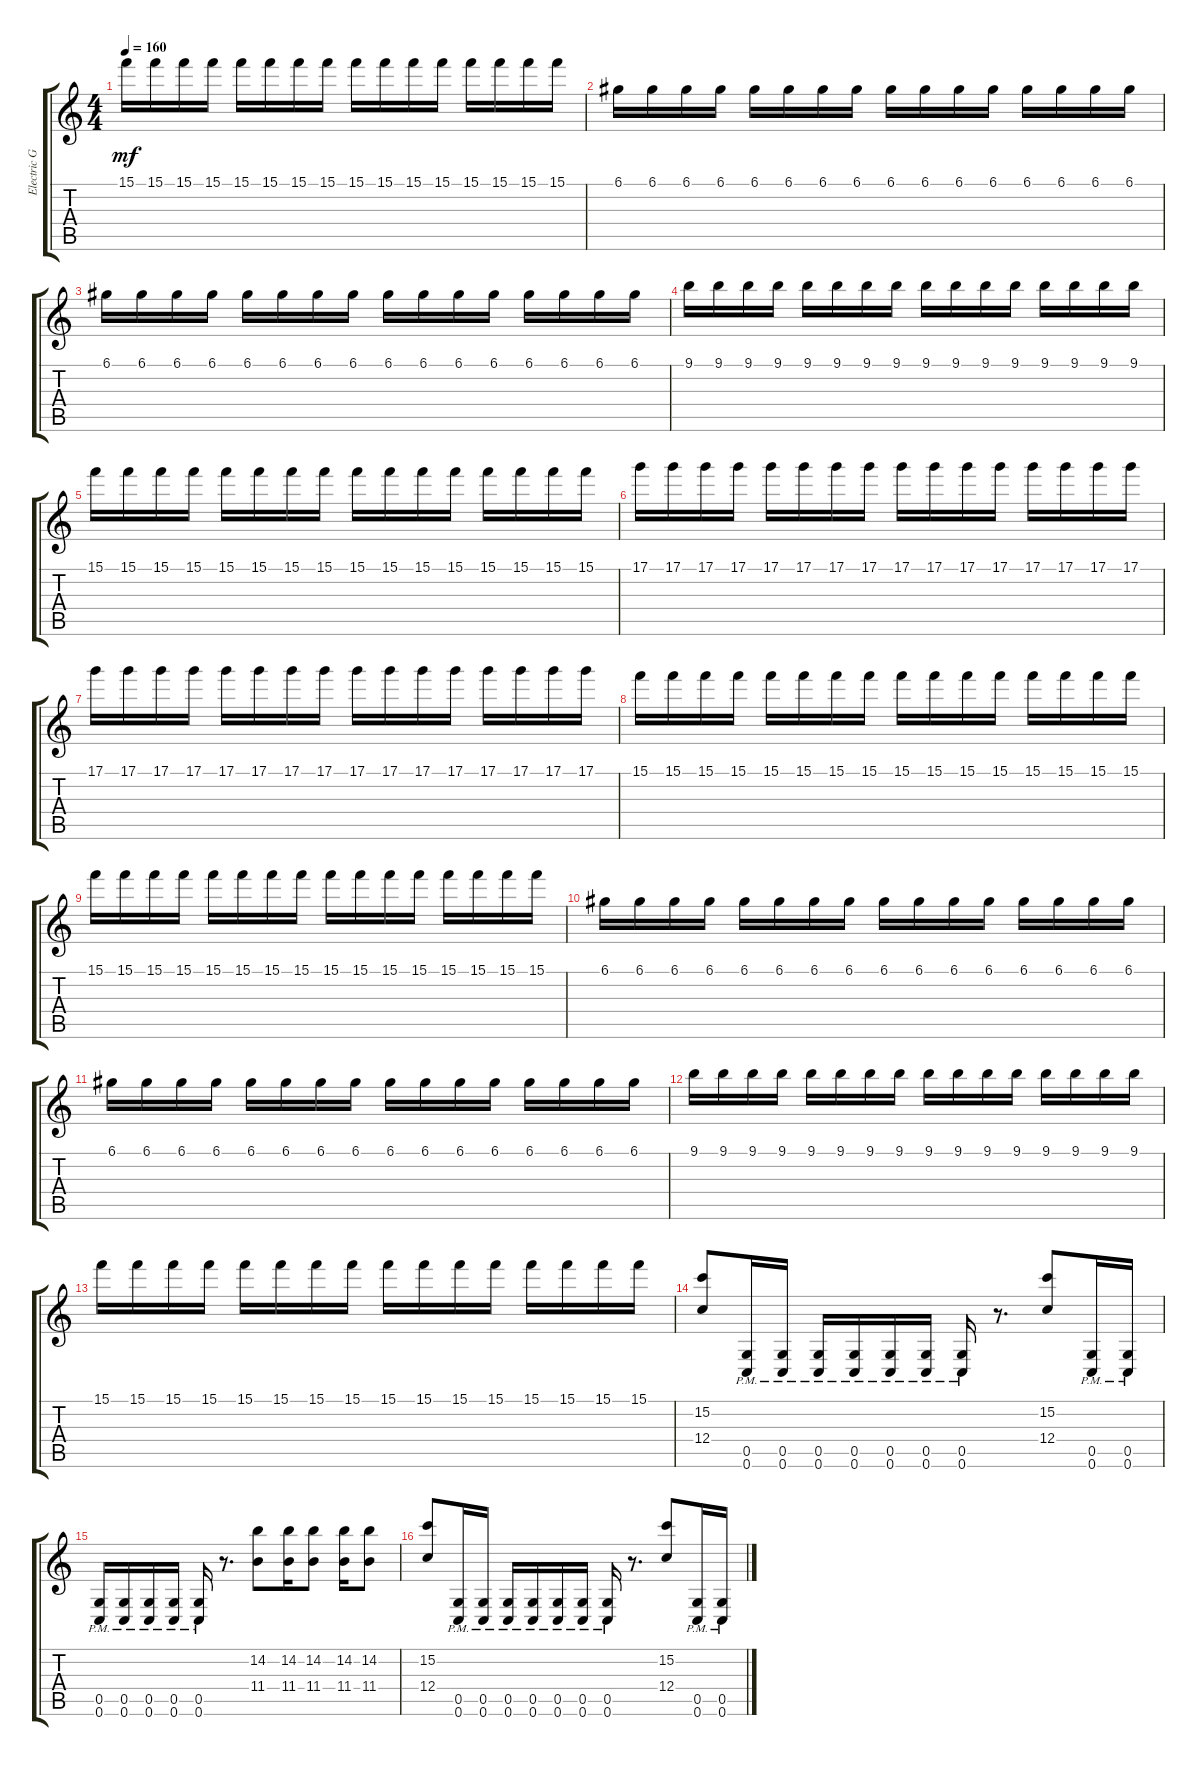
\track ("Electric Guitar" "Electric G") {instrument distortionguitar}
\staff {score tabs}
\tuning (D4 A3 F3 C3 G2 C2) {hide}
\ts (4 4)
\tempo 160
\clef g2
\ks c
15.1.16{dy mf} 15.1.16 15.1.16 15.1.16 15.1.16 15.1.16 15.1.16 15.1.16 15.1.16 15.1.16 15.1.16 15.1.16 15.1.16 15.1.16 15.1.16 15.1.16 |
6.1.16 6.1.16 6.1.16 6.1.16 6.1.16 6.1.16 6.1.16 6.1.16 6.1.16 6.1.16 6.1.16 6.1.16 6.1.16 6.1.16 6.1.16 6.1.16 |
6.1.16 6.1.16 6.1.16 6.1.16 6.1.16 6.1.16 6.1.16 6.1.16 6.1.16 6.1.16 6.1.16 6.1.16 6.1.16 6.1.16 6.1.16 6.1.16 |
9.1.16 9.1.16 9.1.16 9.1.16 9.1.16 9.1.16 9.1.16 9.1.16 9.1.16 9.1.16 9.1.16 9.1.16 9.1.16 9.1.16 9.1.16 9.1.16 |
15.1.16 15.1.16 15.1.16 15.1.16 15.1.16 15.1.16 15.1.16 15.1.16 15.1.16 15.1.16 15.1.16 15.1.16 15.1.16 15.1.16 15.1.16 15.1.16 |
17.1.16 17.1.16 17.1.16 17.1.16 17.1.16 17.1.16 17.1.16 17.1.16 17.1.16 17.1.16 17.1.16 17.1.16 17.1.16 17.1.16 17.1.16 17.1.16 |
17.1.16 17.1.16 17.1.16 17.1.16 17.1.16 17.1.16 17.1.16 17.1.16 17.1.16 17.1.16 17.1.16 17.1.16 17.1.16 17.1.16 17.1.16 17.1.16 |
15.1.16 15.1.16 15.1.16 15.1.16 15.1.16 15.1.16 15.1.16 15.1.16 15.1.16 15.1.16 15.1.16 15.1.16 15.1.16 15.1.16 15.1.16 15.1.16 |
15.1.16 15.1.16 15.1.16 15.1.16 15.1.16 15.1.16 15.1.16 15.1.16 15.1.16 15.1.16 15.1.16 15.1.16 15.1.16 15.1.16 15.1.16 15.1.16 |
6.1.16 6.1.16 6.1.16 6.1.16 6.1.16 6.1.16 6.1.16 6.1.16 6.1.16 6.1.16 6.1.16 6.1.16 6.1.16 6.1.16 6.1.16 6.1.16 |
6.1.16 6.1.16 6.1.16 6.1.16 6.1.16 6.1.16 6.1.16 6.1.16 6.1.16 6.1.16 6.1.16 6.1.16 6.1.16 6.1.16 6.1.16 6.1.16 |
9.1.16 9.1.16 9.1.16 9.1.16 9.1.16 9.1.16 9.1.16 9.1.16 9.1.16 9.1.16 9.1.16 9.1.16 9.1.16 9.1.16 9.1.16 9.1.16 |
15.1.16 15.1.16 15.1.16 15.1.16 15.1.16 15.1.16 15.1.16 15.1.16 15.1.16 15.1.16 15.1.16 15.1.16 15.1.16 15.1.16 15.1.16 15.1.16 |
(15.2 12.4).8 (0.5{pm} 0.6{pm}).16 (0.5{pm} 0.6{pm}).16 (0.5{pm} 0.6{pm}).16 (0.5{pm} 0.6{pm}).16 (0.5{pm} 0.6{pm}).16 (0.5{pm} 0.6{pm}).16 (0.5{pm} 0.6{pm}).16 r.8{d} (15.2 12.4).8 (0.5{pm} 0.6{pm}).16 (0.5{pm} 0.6{pm}).16 |
(0.5{pm} 0.6{pm}).16 (0.5{pm} 0.6{pm}).16 (0.5{pm} 0.6{pm}).16 (0.5{pm} 0.6{pm}).16 (0.5{pm} 0.6{pm}).16 r.8{d} (14.2 11.4).8 (14.2 11.4).16 (14.2 11.4).8 (14.2 11.4).16 (14.2 11.4).8 |
(15.2 12.4).8 (0.5{pm} 0.6{pm}).16 (0.5{pm} 0.6{pm}).16 (0.5{pm} 0.6{pm}).16 (0.5{pm} 0.6{pm}).16 (0.5{pm} 0.6{pm}).16 (0.5{pm} 0.6{pm}).16 (0.5{pm} 0.6{pm}).16 r.8{d} (15.2 12.4).8 (0.5{pm} 0.6{pm}).16 (0.5{pm} 0.6{pm}).16
